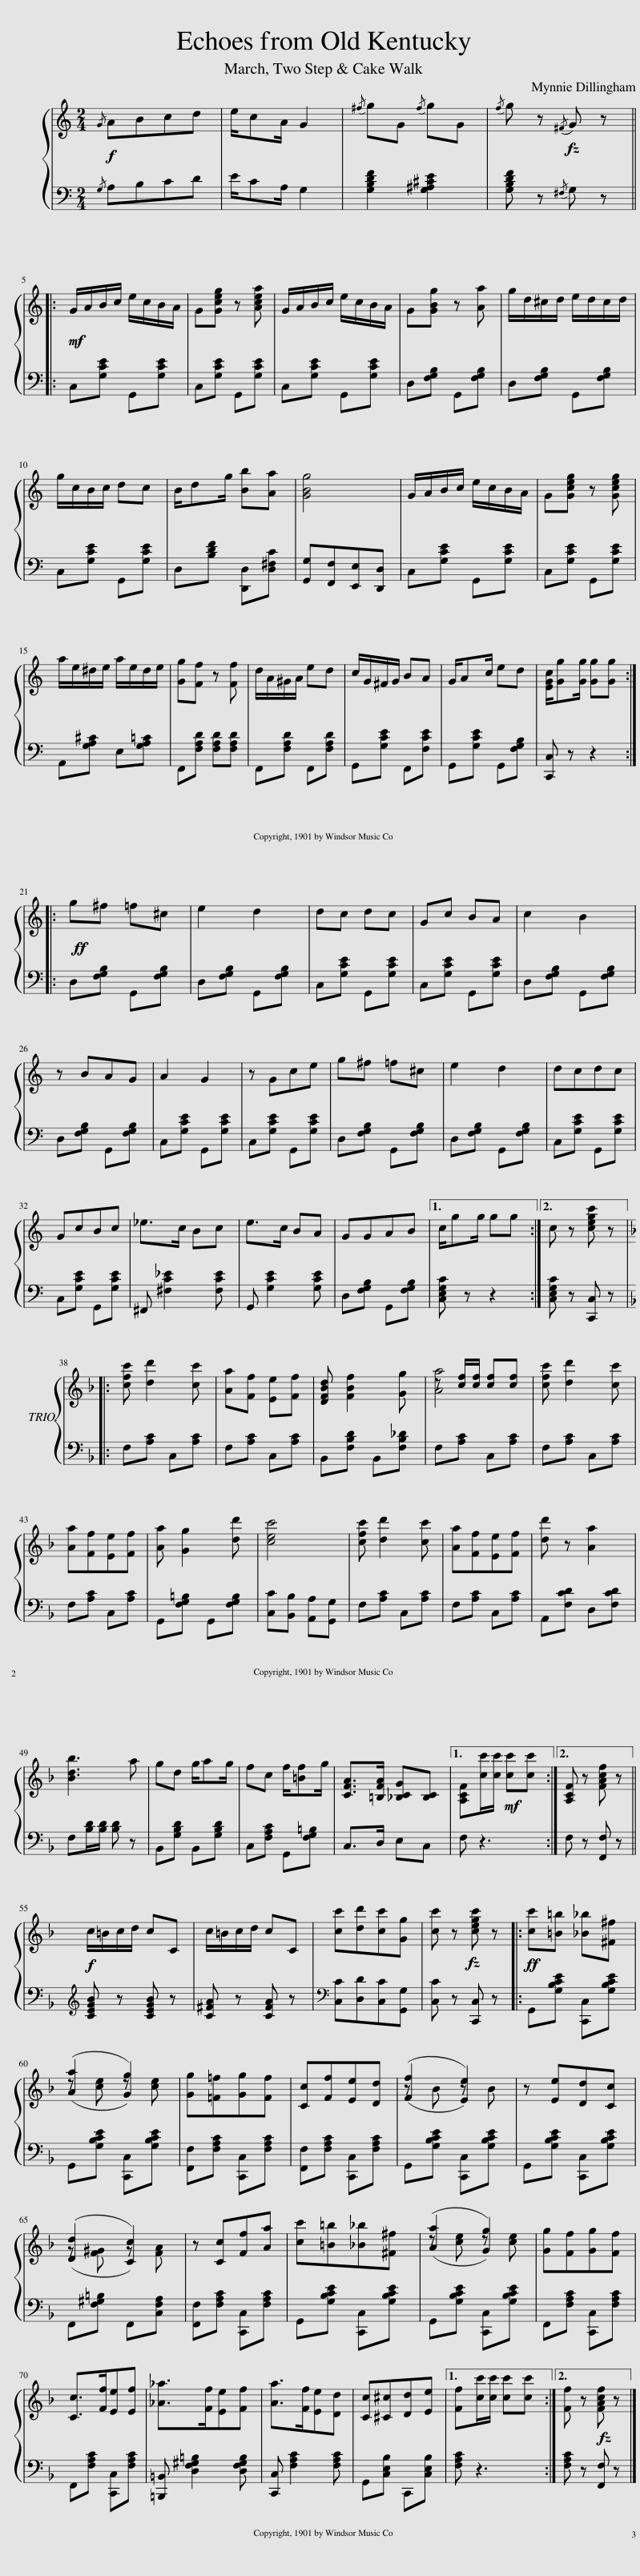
X:1
%%score { ( 1 3 ) | 2 }
L:1/8
Q:1/4=110
M:2/4
I:linebreak $
K:C
V:1 treble
V:3 treble
V:2 bass
V:1
!f!{/G} ABcd | e/cA/ G2 |{/^f} gG{/f} gG |{/f} g z{/^F} G z |:$!mf! G/A/B/c/ e/c/B/A/ | %5
 G[Gceg] z [Acea] | G/A/B/c/ e/c/B/A/ | G[GBg] z [Aa] | g/d/^c/d/ e/d/c/d/ |$ g/c/B/c/ dc | %10
 B/dg/ [Bb][Aa] | [GBg]4 | G/A/B/c/ e/c/B/A/ | G[Gceg] z [Gceg] |$ a/e/^d/e/ a/e/d/e/ | %15
 [Gg][Ff] z [Ff] | d/A/^G/A/ ed | c/G/^F/G/ BA | G/Ac/ ed | [EGc]/[Gg][Gg]/ [Gg][Gg] ::$ %20
!ff! g^f =f^c | e2 d2 | dc dc | Gc BA | c2 B2 |$ %25
 z BAG | A2 G2 | z Gce | g^f =f^c | e2 d2 | %30
 dcdc |$ GcBc | _e>c Bc | e>c BA | GGAB |1 %35
 c/gg/ gg :|2 c z [cegc'] z |:$[K:F] [cfc'] [dd']2 [cc'] | [Aa][Ff] [Ee][Ff] | [DFBd] [FBf]2 [Gg] | %40
 [Aa]4 | [cfc'] [dd']2 [cc'] |$ [Aa][Ff][Ee][Ff] | [Aa] [Gg]2 [dd'] | [cec']4 | %45
 [cfc'] [dd']2 [cc'] | [Aa][Ff][Ee][Ff] | [dd'] z [Aa]2 |$ [Bdb]3 a | gd g/ag/ | %50
 fc f/[=Bf]g/ | [CFA]>[=B,FA] [_B,CG][B,C] |1 [A,CF][cc']/[cc']/!mf! [cc'][cc'] :|2 [A,CF] z [FAcf] z ||$!f! c/=B/c/d/ cC | %55
 c/=B/c/d/ cC | [cc'][dd'][cc'][Gg] | [cc'] z [cegc'] z |:!ff! [cc'][=B=b] [_B_b][^F^f] |$ (([Aa]2 [Gg]2)) | %60
 [Gg][=F=f][Gg][Ff] | [Cc][Ff][Ee][Dd] | (([Ff]2 [Ee]2)) | z [Ee][Dd][Cc] |$ (([Dd]2 [Cc]2)) | %65
 z [Cc][Ff][Aa] | [cc'][=B=b][_B_b][^F^f] | (([Aa]2 [Gg]2)) | [Gg][Ff][Gg][Ff] |$ [Cc]>[Ff][Ee][Ef] | %70
 [_A_a]>[Ff][Ee][Ff] | [Aa]>[Ff][Ee][Dd] | [Cc][^C^c][Dd][Ee] |1 [Ff][cc']/[cc']/ [cc'][cc'] :|2 [Ff] z [FAcf] z |] %75
V:2
{/G,} A,B,CD | E/CA,/ G,2 | [G,B,DF]2 [G,^A,^CE]2 | [G,B,DF] z{/^F,} G, z |:$ C,[G,CE] G,,[G,CE] | %5
 C,[G,CE] G,,[G,CE] | C,[G,CE] G,,[G,CE] | D,[F,G,B,] G,,[F,G,B,] | D,[F,G,B,] G,,[F,G,B,] |$ C,[G,CE] G,,[G,CE] | %10
 D,[B,DF] [D,,D,][D,^F,C] | [G,,G,][F,,F,][E,,E,][D,,D,] | C,[G,CE] G,,[G,CE] | C,[G,CE] G,,[G,CE] |$ A,,[G,A,^C] E,[G,A,=C] | %15
 F,,[F,A,D] [F,A,D][F,A,D] | F,,[F,A,D] F,,[F,A,D] | G,,[G,CE] F,,[F,CE] | G,,[G,CE] G,,[F,G,B,] | [C,,C,] z z2 ::$ %20
 D,[F,G,B,] G,,[F,G,B,] | D,[F,G,B,] G,,[F,G,B,] | C,[G,CE] G,,[G,CE] | C,[G,CE] G,,[G,CE] | D,[F,G,B,] G,,[F,G,B,] |$ %25
 D,[F,G,B,] G,,[F,G,B,] | C,[G,CE] G,,[G,CE] | C,[G,CE] G,,[G,CE] | D,[F,G,B,] G,,[F,G,B,] | D,[F,G,B,] G,,[F,G,B,] | %30
 C,[G,CE] G,,[G,CE] |$ C,[G,CE] G,,[G,CE] | ^F,, [^F,C_E]2 [F,CE] | G,, [G,CE]2 [G,CE] | D,[F,G,B,] G,,[F,G,B,] |1 %35
 [C,E,G,C] z z2 :|2 [C,E,G,C] z [C,,C,] z |:$[K:F] F,[A,C] C,[A,C] | F,[A,C] C,[A,C] | B,,[F,B,D] B,,[F,B,_D] | %40
 F,[A,C] C,[A,C] | F,[A,C] C,[A,C] |$ F,[A,C] C,[A,C] | G,,[F,G,=B,] G,,[F,G,B,] | [C,C][B,,B,] [A,,A,][G,,G,] | %45
 F,[A,C] C,[A,C] | F,[A,C] C,[A,C] | A,,[F,CD] D,[F,CD] |$ F,[B,D]/[B,D]/ [B,D] z | B,,[G,B,D] B,,[G,B,D] | %50
 C,[F,A,C] G,,[F,G,=B,] | C,>D, E,C, |1 F, z3 :|2 F, z [F,,F,] z ||$[K:treble] [CEGB] z [CEGB] z | %55
 [C^FA] z [CFA] z |[K:bass] [C,C][D,D][C,C][G,,G,] | [C,C] z [C,,C,] z |: G,,[G,B,CE] [C,,C,][G,B,CE] |$ G,,[G,B,CE] [C,,C,][G,B,CE] | %60
 [F,,F,][F,A,C] [C,,C,][F,A,C] | [F,,F,][F,A,C] [C,,C,][F,A,C] | G,,[G,B,CE] [C,,C,][G,B,CE] | G,,[G,B,CE] [C,,C,][G,B,CE] |$ F,,[F,^G,=B,] F,,[C,F,A,] | %65
 [F,,F,][F,A,C] [C,,C,][F,A,C] | G,,[G,B,CE] [C,,C,][G,B,CE] | G,,[G,B,CE] [C,,C,][G,B,CE] | F,,[F,A,C] [C,,C,][F,A,C] |$ F,,[F,A,C] [C,,C,][F,A,C] | %70
 [=B,,,=B,,] [D,F,^G,=B,]2 [D,F,G,B,] | [C,,C,] [F,A,C]2 [F,A,C] | G,,[C,E,B,] C,,[C,E,B,] |1 [F,A,C] z3 :|2 [F,A,C] z [F,,F,] z |] %75
V:3
 x4 | x4 | x4 | x4 |:$ x4 | %5
 x4 | x4 | x4 | x4 |$ x4 | %10
 x4 | x4 | x4 | x4 |$ x4 | %15
 x4 | x4 | x4 | x4 | x4 ::$ %20
 x4 | x4 | x4 | x4 | x4 |$ %25
 x4 | x4 | x4 | x4 | x4 | %30
 x4 |$ x4 | x4 | x4 | x4 |1 %35
 x4 :|2 x4 |:$[K:F] x4 | x4 | x4 | %40
 z [cf]/[cf]/ [cf][cf] | x4 |$ x4 | x4 | x4 | %45
 x4 | x4 | x4 |$ x4 | x4 | %50
 x4 | x4 |1 x4 :|2 x4 ||$ x4 | %55
 x4 | x4 | x4 |: x4 |$ z [ce] z [ce] | %60
 x4 | x4 | z B z B | x4 |$ z [F^G] z [FA] | %65
 x4 | x4 | z [ce] z [ce] | x4 |$ x4 | %70
 x4 | x4 | x4 |1 x4 :|2 x4 |] %75
